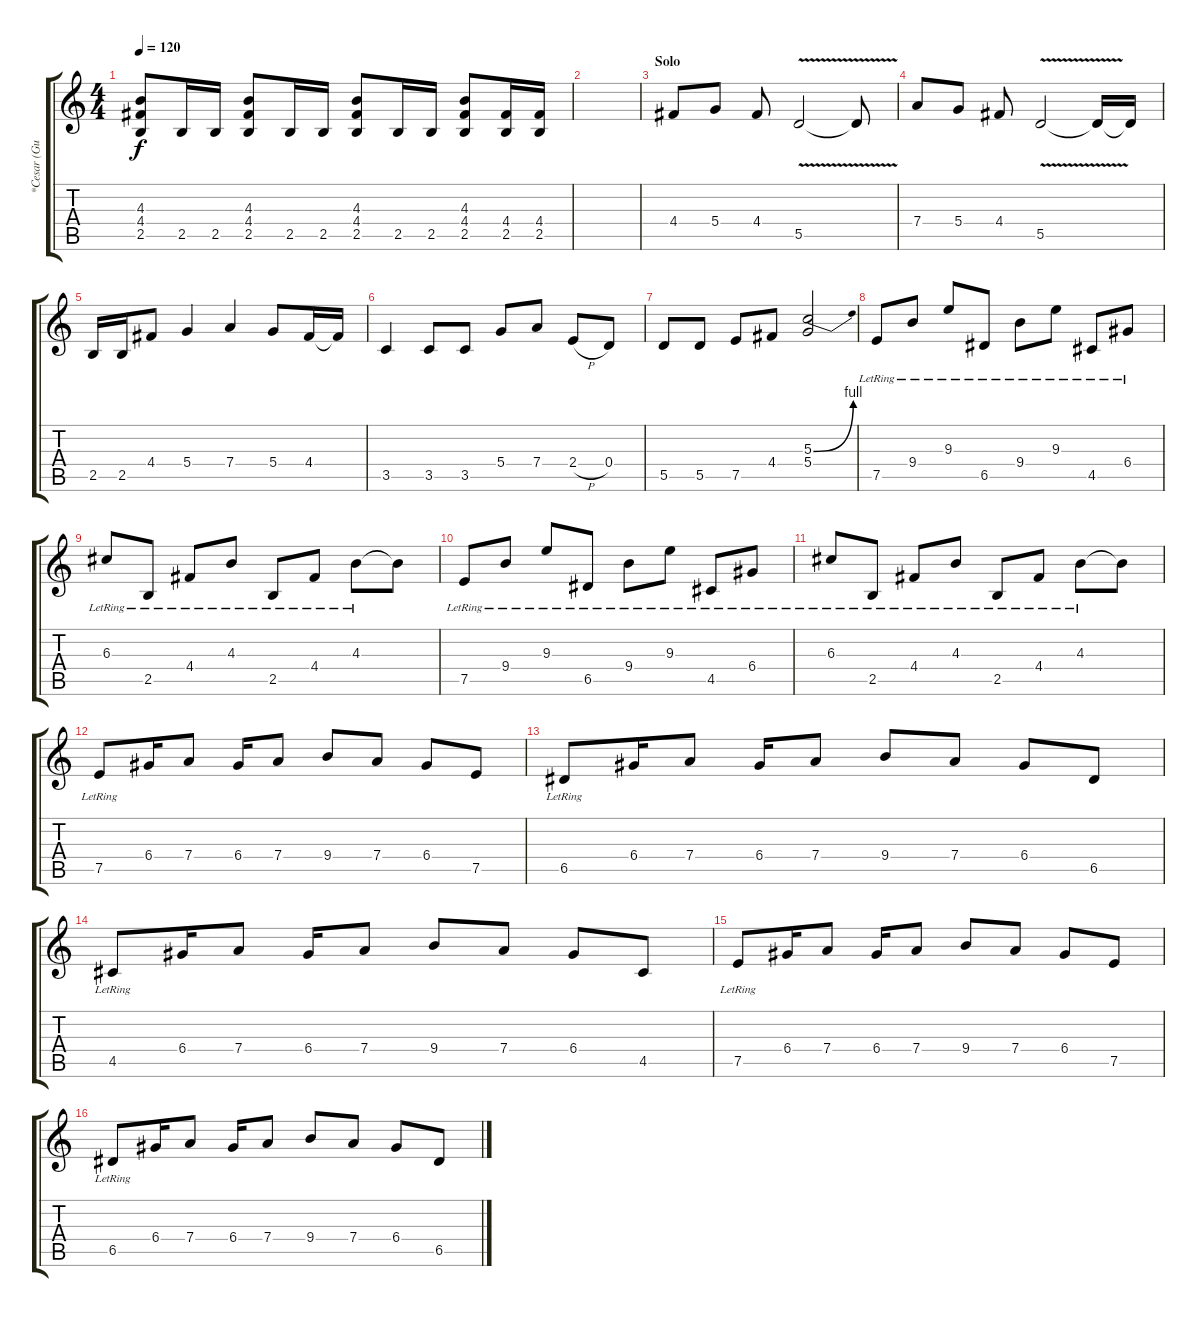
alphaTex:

\track ("*Cesar (Guitar I)" "*Cesar (Gu") {instrument distortionguitar}
\staff {score tabs}
\tuning (E4 B3 G3 D3 A2 E2) {hide}
\ts (4 4)
\tempo 120
\clef g2
\ks c
(4.3 4.4 2.5).8{dy f} 2.5.16 2.5.16 (4.3 4.4 2.5).8 2.5.16 2.5.16 (4.3 4.4 2.5).8 2.5.16 2.5.16 (4.3 4.4 2.5).8 (4.4 2.5).16 (4.4 2.5).16 |
|
\section ("" "Solo")
4.4.8{volume 16} 5.4.8 4.4.8 5.5{v}.2 5.5{t}.8 |
7.4.8 5.4.8 4.4.8 5.5{v}.2 5.5{t}.16 5.5{t}.16 |
2.5.16 2.5.16 4.4.8 5.4.4 7.4.4 5.4.8 4.4.16 4.4{t}.16 |
3.5.4 3.5.8 3.5.8 5.4.8 7.4.8 2.4{h}.8 0.4.8 |
5.5.8 5.5.8 7.5.8 4.4.8 (5.3{be (bend 0 0 60 4)} 5.4).2 |
7.5{lr}.8 9.4{lr}.8 9.3{lr}.8 6.5{lr}.8 9.4{lr}.8 9.3{lr}.8 4.5{lr}.8 6.4{lr}.8 |
6.3{lr}.8 2.5{lr}.8 4.4{lr}.8 4.3{lr}.8 2.5{lr}.8 4.4{lr}.8 4.3{lr}.8 4.3{t}.8 |
7.5{lr}.8 9.4{lr}.8 9.3{lr}.8 6.5{lr}.8 9.4{lr}.8 9.3{lr}.8 4.5{lr}.8 6.4{lr}.8 |
6.3{lr}.8 2.5{lr}.8 4.4{lr}.8 4.3{lr}.8 2.5{lr}.8 4.4{lr}.8 4.3{lr}.8 4.3{t}.8 |
7.5{lr}.8{volume 14 instrument electricguitarclean} 6.4.16 7.4.8 6.4.16 7.4.8 9.4.8 7.4.8 6.4.8 7.5.8 |
6.5{lr}.8{instrument electricguitarclean} 6.4.16 7.4.8 6.4.16 7.4.8 9.4.8 7.4.8 6.4.8 6.5.8 |
4.5{lr}.8{instrument electricguitarclean} 6.4.16 7.4.8 6.4.16 7.4.8 9.4.8 7.4.8 6.4.8 4.5.8 |
7.5{lr}.8{instrument distortionguitar} 6.4.16 7.4.8 6.4.16 7.4.8 9.4.8 7.4.8 6.4.8 7.5.8 |
6.5{lr}.8{instrument distortionguitar} 6.4.16 7.4.8 6.4.16 7.4.8 9.4.8 7.4.8 6.4.8 6.5.8
